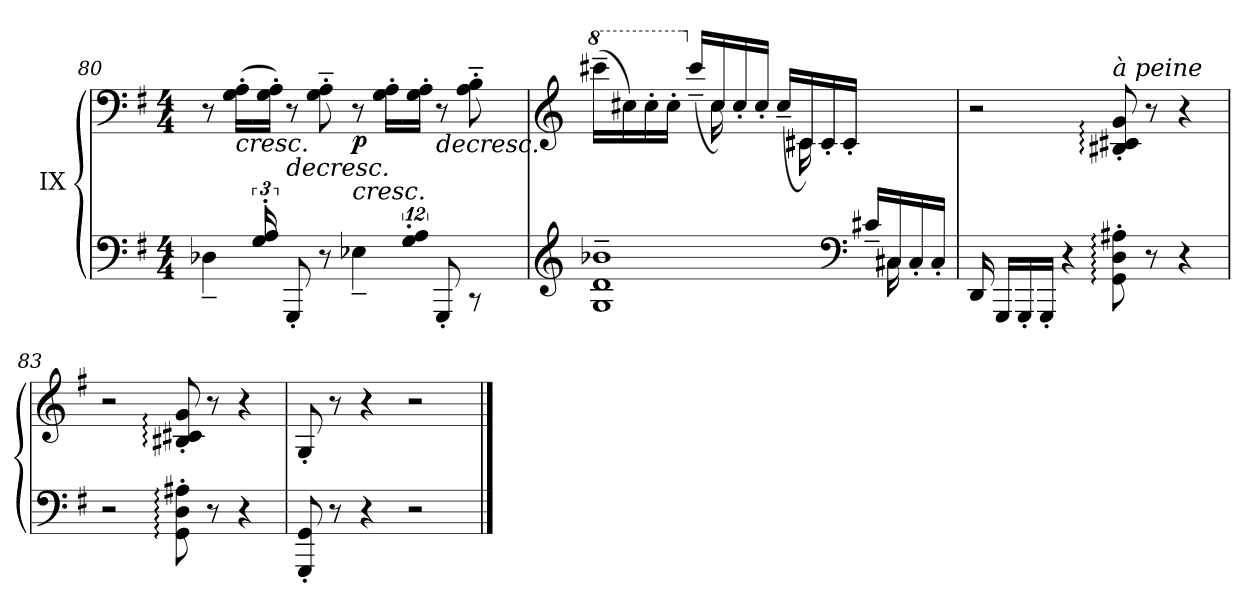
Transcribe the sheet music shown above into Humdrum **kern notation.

**kern	**kern	**dynam
*part1	*part1	*part1
*staff2	*staff1	*staff1/2
*I"IX	*	*
*clefF4	*clefF4	*
*k[f#]	*k[f#]	*
*M4/4	*M4/4	*
=80	=80	=80
*^	*	*
!	!	!	!LO:DY:b
!	!	!	!LO:DY:n=1:b
6ryy	4D-X~\	8r	other-dynamics p
*	*	*Xtuplet	*
!	!	!	!LO:HP:b
.	.	(>24G\' 24A\'LL	<
24G/<' 24A/<'	.	24ryy	.
24%11ryy	.	24G\' 24A\'JJ)	.
!	!	!	!LO:HP:b
.	8GGG'/	8r	>
.	8r	(8G\'~ 8A\'~	.
!	!	!	!LO:HP:n=1:b
!	!	!	!LO:DY:n=2:b
.	4E-X~\	8r	[ < p
.	.	24G\' 24A\'LL	.
24G/' 24A/'	.	24ryy	.
24%7ryy	.	24G\' 24A\'JJ	]
!	!	!	!LO:HP:b
.	8GGG'/	8r	>
.	8r	(8A\'~ 8B\'~	.
*v	*v	*	*
.	.	[
!!LO:LB:g=z
=81	=81	=81
*clefG2	*clefG2	*
*^	*	*
*	*^	*	*
*	*	*	*8va	*
*	*	*	*^	*
1G~ 1d~ 1b-X~	2.ryy	16ryy	(>16cccc#X~\LL	16ryy	.
*	*v	*v	*	*	*
*	*	*v	*v	*
.	.	16ccc#X\)	.
.	.	16ccc#'\	.
!	!	!	!LO:DY:b
!	!	!	!LO:DY:n=1:b
.	.	16ccc#'\JJ	pp other-dynamics
*	*	*X8va	*
.	.	(>16ccc#~>/LL	.
*	*	*^	*
.	.	16cc#/)	16cc#<\	.
.	.	16cc#'>/	8.ryy	.
.	.	16cc#'>/JJ	.	.
.	.	(>16cc#~>/LL	.	.
.	.	16c#X</)	16c#\	.
.	.	16c#'>/	4.ryy	.
.	.	16c#'>/JJ	.	.
*clefF4	*	*	*	*
.	16c#X~/LL	4ryy	.	.
*	*^	*	*	*
.	16C#X/	16C#\	.	.	.
.	16C#'/	8ryy	.	.	.
.	16C#'/JJ	.	.	.	.
*v	*v	*v	*	*	*
*	*v	*v	*
=82	=82	=82
16DD>/	2r	.
16GGG/LL	.	.
16GGG'/	.	.
16GGG'/JJ	.	.
4r	.	]
!	!LO:TX:i:t=à peine	!
8GG\:' 8D\:' 8A#X\:'	8B#X/:' 8c#X/:' 8g/:'	.
8r	8r	.
4r	4r	.
=83	=83	=83
2r	2r	.
8GG\:' 8D\:' 8A#X\:'	8B#X/:' 8c#X/:' 8g/:'	.
8r	8r	.
4r	4r	.
=84	=84	=84
8GGG/' 8GG/'	8G'/	.
8r	8r	.
4r	4r	.
2r	2r	.
==	==	==
*-	*-	*-
